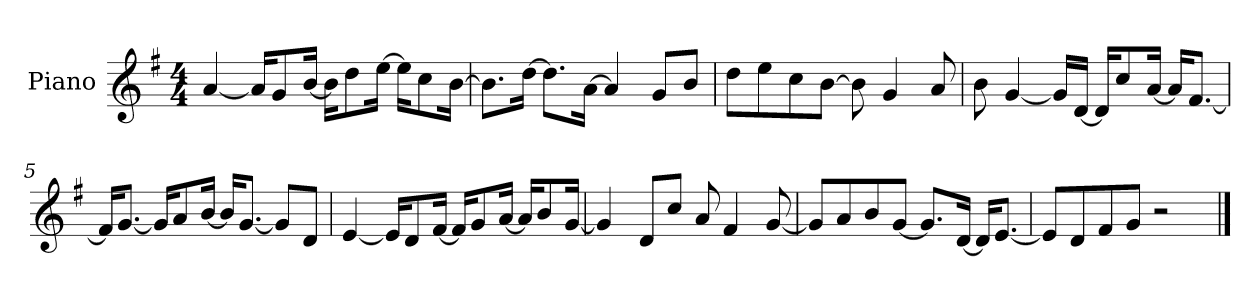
**kern
*part1
*staff1
*I"Piano
*I'P-no
*clefG2
*k[f#]
*M4/4
*MM90
=1
[4a/
16a/KL]
8g/
[16b/Jk
16b\KL]
8dd\
[16ee\Jk
16ee\KL]
8cc\
[16b\Jk
=2
8.b\L]
[16dd\Jk
8.dd\L]
[16a\Jk
4a/]
8g/L
8b/J
=3
8dd\L
8ee\
8cc\
[8b\J
8b\]
4g/
8a/
=4
8b\
[4g/
16g/LL]
[16d/JJ
16d/KL]
8cc/
[16a/Jk
16a/KL]
[8.f#/J
!!LO:LB:g=z
=5
16f#/KL]
[8.g/J
16g/KL]
8a/
[16b/Jk
16b/KL]
[8.g/J
8g/L]
8d/J
=6
[4e/
16e/KL]
8d/
[16f#/Jk
16f#/KL]
8g/
[16a/Jk
16a/KL]
8b/
[16g/Jk
=7
4g/]
8d/L
8cc/J
8a/
4f#/
[8g/
=8
8g/L]
8a/
8b/
[8g/J
8.g/L]
[16d/Jk
16d/KL]
[8.e/J
=9
8e/L]
8d/
8f#/
8g/J
2r
==
*-
